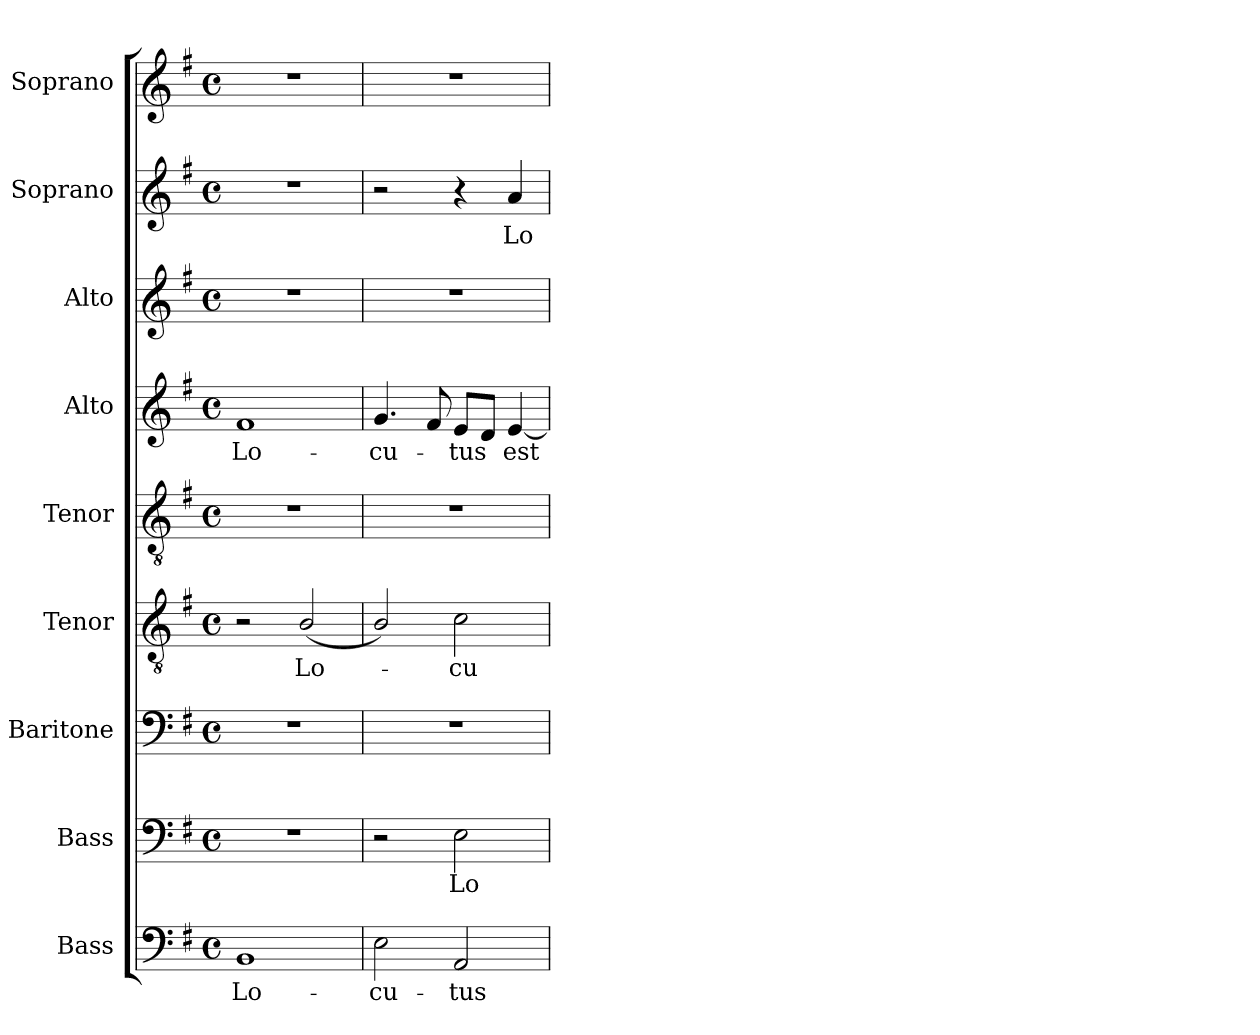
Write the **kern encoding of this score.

**kern	**text	**kern	**text	**kern	**kern	**text	**kern	**kern	**text	**kern	**kern	**text	**kern
*part9	*part9	*part8	*part8	*part7	*part6	*part6	*part5	*part4	*part4	*part3	*part2	*part2	*part1
*staff9	*staff9	*staff8	*staff8	*staff7	*staff6	*staff6	*staff5	*staff4	*staff4	*staff3	*staff2	*staff2	*staff1
*I"Bass	*	*I"Bass	*	*I"Baritone	*I"Tenor	*	*I"Tenor	*I"Alto	*	*I"Alto	*I"Soprano	*	*I"Soprano
*I'B.	*	*I'B.	*	*I'Bar.	*I'T.	*	*I'T.	*I'A.	*	*I'A.	*I'S.	*	*I'S.
!!LO:PB:g=z
*clefF4	*	*clefF4	*	*clefF4	*clefGv2	*	*clefGv2	*clefG2	*	*clefG2	*clefG2	*	*clefG2
*	*	*	*	*	*ITrd7c12	*	*ITrd7c12	*	*	*	*	*	*
*k[f#]	*	*k[f#]	*	*k[f#]	*k[f#]	*	*k[f#]	*k[f#]	*	*k[f#]	*k[f#]	*	*k[f#]
*G:	*	*G:	*	*G:	*G:	*	*G:	*G:	*	*G:	*G:	*	*G:
*M4/4	*	*M4/4	*	*M4/4	*M4/4	*	*M4/4	*M4/4	*	*M4/4	*M4/4	*	*M4/4
*met(c)	*	*met(c)	*	*met(c)	*met(c)	*	*met(c)	*met(c)	*	*met(c)	*met(c)	*	*met(c)
=1	=1	=1	=1	=1	=1	=1	=1	=1	=1	=1	=1	=1	=1
!	!LO:LY:b:color=#000000	!	!	!	!	!	!	!	!	!	!	!	!
!	!	!	!	!	!	!	!	!	!LO:LY:b:color=#000000	!	!	!	!
1BBi	Lo-	1r	.	1r	2r	.	1r	1f#i	Lo-	1r	1r	.	1r
!	!	!	!	!	!	!LO:LY:b:color=#000000	!	!	!	!	!	!	!
.	.	.	.	.	(2BBi/	Lo-	.	.	.	.	.	.	.
=2	=2	=2	=2	=2	=2	=2	=2	=2	=2	=2	=2	=2	=2
!	!LO:LY:b:color=#000000	!	!	!	!	!	!	!	!	!	!	!	!
!	!	!	!	!	!	!	!	!	!LO:LY:b:color=#000000	!	!	!	!
2Ei\	-cu-	2r	.	1r	2BBi/)	.	1r	4.gi/	-cu-	1r	2r	.	1r
.	.	.	.	.	.	.	.	8f#i/	.	.	.	.	.
!	!LO:LY:b:color=#000000	!	!	!	!	!	!	!	!	!	!	!	!
!	!	!	!LO:LY:b:color=#000000	!	!	!	!	!	!	!	!	!	!
!	!	!	!	!	!	!LO:LY:b:color=#000000	!	!	!	!	!	!	!
!	!	!	!	!	!	!	!	!	!LO:LY:b:color=#000000	!	!	!	!
2AAi/	-tus	2Ei\	Lo-	.	2Ci\	-cu-	.	8ei/L	-tus	.	4r	.	.
.	.	.	.	.	.	.	.	8di/J	.	.	.	.	.
!	!	!	!	!	!	!	!	!	!LO:LY:b:color=#000000	!	!	!	!
!	!	!	!	!	!	!	!	!	!	!	!	!LO:LY:b:color=#000000	!
.	.	.	.	.	.	.	.	[4ei/	est	.	4ai/	Lo-	.
=	=	=	=	=	=	=	=	=	=	=	=	=	=
*-	*-	*-	*-	*-	*-	*-	*-	*-	*-	*-	*-	*-	*-
